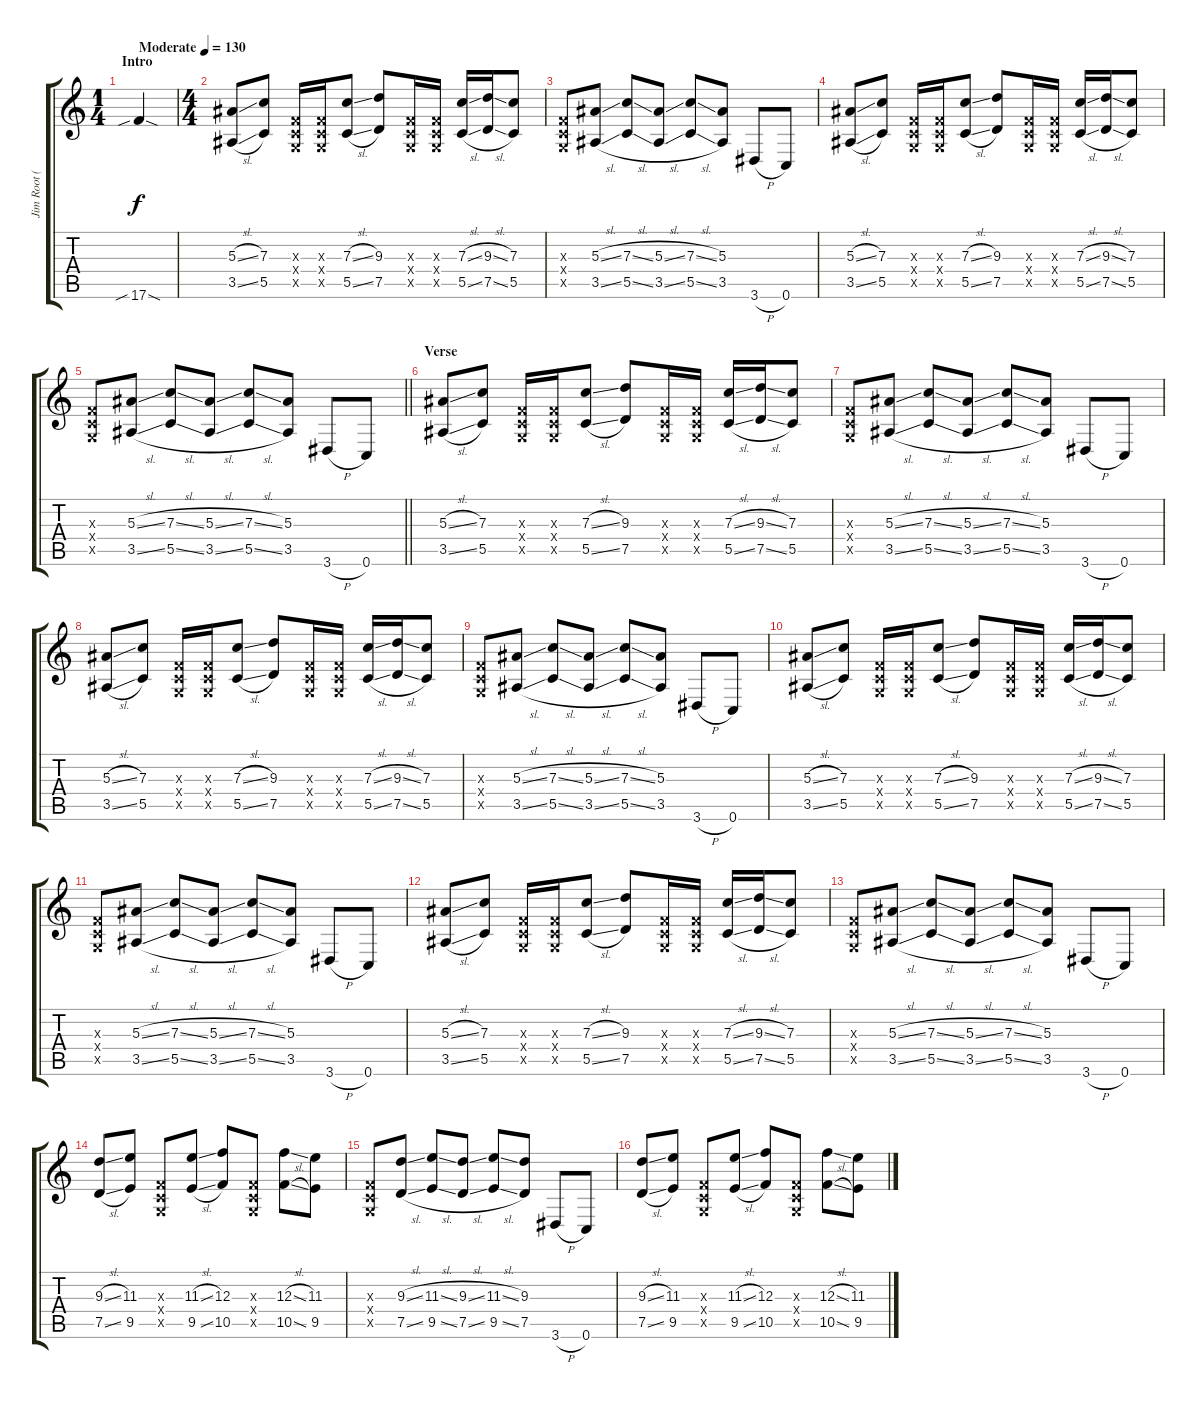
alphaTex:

\track ("Jim Root (Rythmic Guitar)" "Jim Root (") {instrument distortionguitar}
\staff {score tabs}
\tuning (D4 A3 F3 C3 G2 C2) {hide}
\ts (1 4)
\section ("" "Intro")
\tempo (130 "Moderate")
\clef g2
\ks c
17.6{sib sod}.4{dy f instrument distortionguitar} |
\ts (4 4)
(5.3{sl} 3.5{sl}).8 (7.3 5.5).8 (0.3{x} 0.4{x} 0.5{x}).16 (0.3{x} 0.4{x} 0.5{x}).16 (7.3{sl} 5.5{sl}).8 (9.3 7.5).8 (0.3{x} 0.4{x} 0.5{x}).16 (0.3{x} 0.4{x} 0.5{x}).16 (7.3{sl} 5.5{sl}).16 (9.3{sl} 7.5{sl}).16 (7.3 5.5).8 |
(0.3{x} 0.4{x} 0.5{x}).8 (5.3{sl} 3.5{sl}).8 (7.3{sl} 5.5{sl}).8 (5.3{sl} 3.5{sl}).8 (7.3{sl} 5.5{sl}).8 (5.3 3.5).8 3.6{h}.8 0.6.8 |
(5.3{sl} 3.5{sl}).8 (7.3 5.5).8 (0.3{x} 0.4{x} 0.5{x}).16 (0.3{x} 0.4{x} 0.5{x}).16 (7.3{sl} 5.5{sl}).8 (9.3 7.5).8 (0.3{x} 0.4{x} 0.5{x}).16 (0.3{x} 0.4{x} 0.5{x}).16 (7.3{sl} 5.5{sl}).16 (9.3{sl} 7.5{sl}).16 (7.3 5.5).8 |
\barLineRight lightlight
(0.3{x} 0.4{x} 0.5{x}).8 (5.3{sl} 3.5{sl}).8 (7.3{sl} 5.5{sl}).8 (5.3{sl} 3.5{sl}).8 (7.3{sl} 5.5{sl}).8 (5.3 3.5).8 3.6{h}.8 0.6.8 |
\section ("" "Verse")
(5.3{sl} 3.5{sl}).8{instrument overdrivenguitar} (7.3 5.5).8 (0.3{x} 0.4{x} 0.5{x}).16 (0.3{x} 0.4{x} 0.5{x}).16 (7.3{sl} 5.5{sl}).8 (9.3 7.5).8 (0.3{x} 0.4{x} 0.5{x}).16 (0.3{x} 0.4{x} 0.5{x}).16 (7.3{sl} 5.5{sl}).16 (9.3{sl} 7.5{sl}).16 (7.3 5.5).8 |
(0.3{x} 0.4{x} 0.5{x}).8 (5.3{sl} 3.5{sl}).8 (7.3{sl} 5.5{sl}).8 (5.3{sl} 3.5{sl}).8 (7.3{sl} 5.5{sl}).8 (5.3 3.5).8 3.6{h}.8 0.6.8 |
(5.3{sl} 3.5{sl}).8 (7.3 5.5).8 (0.3{x} 0.4{x} 0.5{x}).16 (0.3{x} 0.4{x} 0.5{x}).16 (7.3{sl} 5.5{sl}).8 (9.3 7.5).8 (0.3{x} 0.4{x} 0.5{x}).16 (0.3{x} 0.4{x} 0.5{x}).16 (7.3{sl} 5.5{sl}).16 (9.3{sl} 7.5{sl}).16 (7.3 5.5).8 |
(0.3{x} 0.4{x} 0.5{x}).8 (5.3{sl} 3.5{sl}).8 (7.3{sl} 5.5{sl}).8 (5.3{sl} 3.5{sl}).8 (7.3{sl} 5.5{sl}).8 (5.3 3.5).8 3.6{h}.8 0.6.8 |
(5.3{sl} 3.5{sl}).8 (7.3 5.5).8 (0.3{x} 0.4{x} 0.5{x}).16 (0.3{x} 0.4{x} 0.5{x}).16 (7.3{sl} 5.5{sl}).8 (9.3 7.5).8 (0.3{x} 0.4{x} 0.5{x}).16 (0.3{x} 0.4{x} 0.5{x}).16 (7.3{sl} 5.5{sl}).16 (9.3{sl} 7.5{sl}).16 (7.3 5.5).8 |
(0.3{x} 0.4{x} 0.5{x}).8 (5.3{sl} 3.5{sl}).8 (7.3{sl} 5.5{sl}).8 (5.3{sl} 3.5{sl}).8 (7.3{sl} 5.5{sl}).8 (5.3 3.5).8 3.6{h}.8 0.6.8 |
(5.3{sl} 3.5{sl}).8 (7.3 5.5).8 (0.3{x} 0.4{x} 0.5{x}).16 (0.3{x} 0.4{x} 0.5{x}).16 (7.3{sl} 5.5{sl}).8 (9.3 7.5).8 (0.3{x} 0.4{x} 0.5{x}).16 (0.3{x} 0.4{x} 0.5{x}).16 (7.3{sl} 5.5{sl}).16 (9.3{sl} 7.5{sl}).16 (7.3 5.5).8 |
(0.3{x} 0.4{x} 0.5{x}).8 (5.3{sl} 3.5{sl}).8 (7.3{sl} 5.5{sl}).8 (5.3{sl} 3.5{sl}).8 (7.3{sl} 5.5{sl}).8 (5.3 3.5).8 3.6{h}.8 0.6.8 |
(9.3{sl} 7.5{sl}).8 (11.3 9.5).8 (0.3{x} 0.4{x} 0.5{x}).8 (11.3{sl} 9.5{sl}).8 (12.3 10.5).8 (0.3{x} 0.4{x} 0.5{x}).8 (12.3{sl} 10.5{sl}).8 (11.3 9.5).8 |
(0.3{x} 0.4{x} 0.5{x}).8 (9.3{sl} 7.5{sl}).8 (11.3{sl} 9.5{sl}).8 (9.3{sl} 7.5{sl}).8 (11.3{sl} 9.5{sl}).8 (9.3 7.5).8 3.6{h}.8 0.6.8 |
(9.3{sl} 7.5{sl}).8 (11.3 9.5).8 (0.3{x} 0.4{x} 0.5{x}).8 (11.3{sl} 9.5{sl}).8 (12.3 10.5).8 (0.3{x} 0.4{x} 0.5{x}).8 (12.3{sl} 10.5{sl}).8 (11.3 9.5).8
